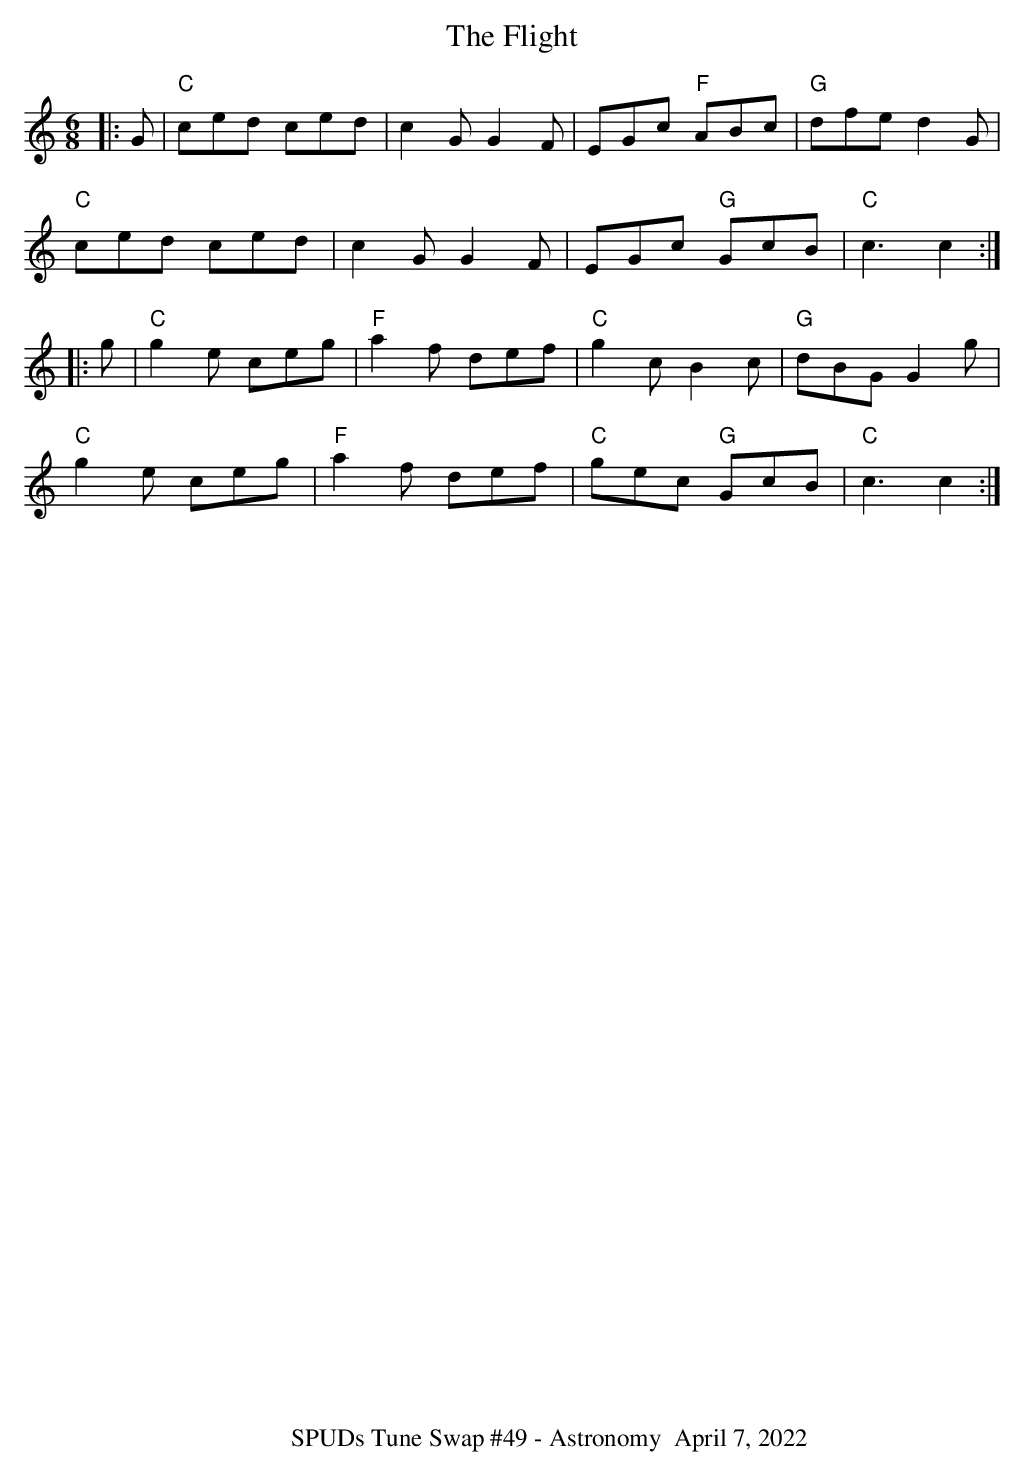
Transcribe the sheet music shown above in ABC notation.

X:1
T:Flight, The
M:6/8
L:1/8
K:C
|:G |"C" ced ced | c2G G2F | EGc "F" ABc |"G" dfe d2G|
"C" ced ced | c2G G2F | EGc "G" GcB|"C" c3 c2 :|
|: g |"C"g2e ceg | "F" a2f def | "C" g2c B2c |"G" dBG G2g|
"C"g2e ceg | "F" a2f def| "C" gec "G" GcB |"C"c3 c2 :|
